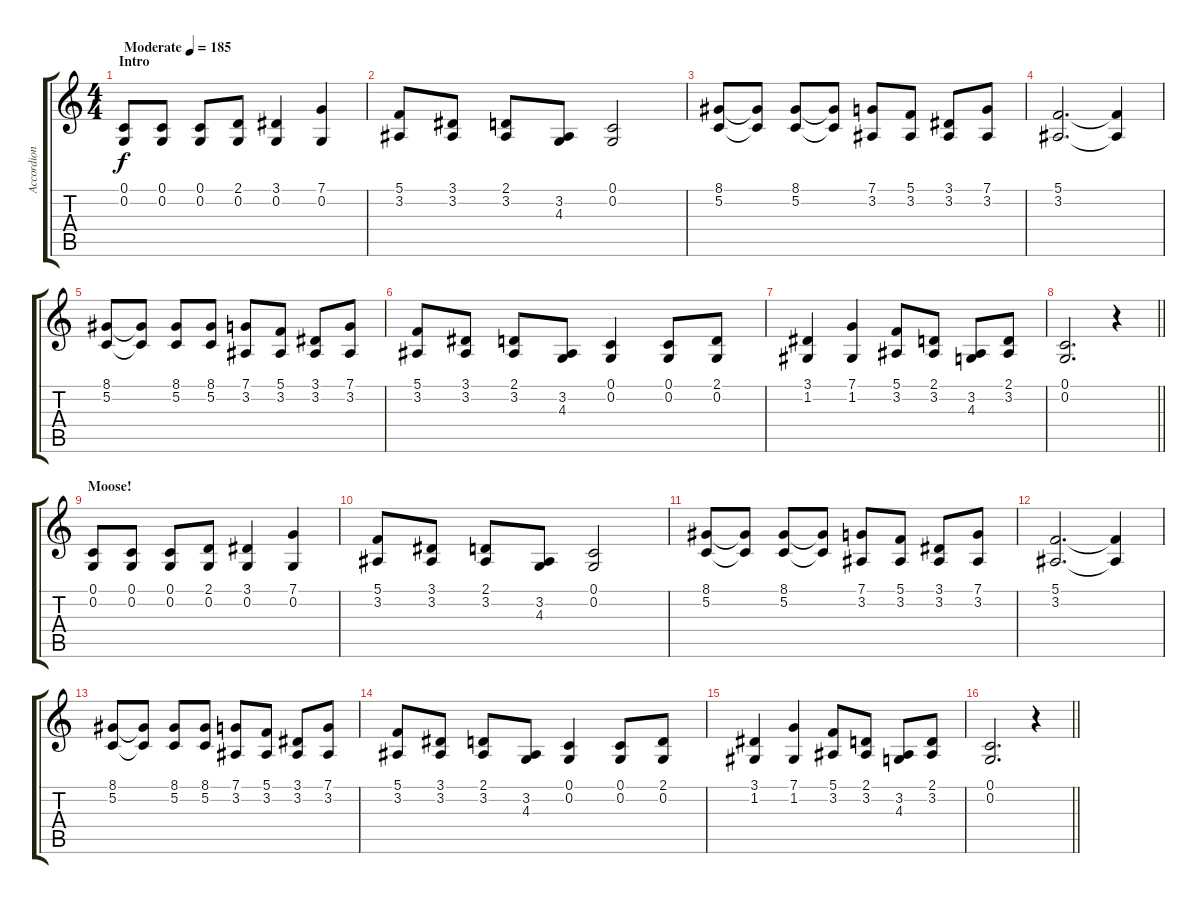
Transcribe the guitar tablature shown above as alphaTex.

\track ("Accordion" "Accordion") {instrument accordion}
\staff {score tabs}
\tuning (C4 G3 Eb3 Bb2 F2 C2) {hide}
\ts (4 4)
\section ("" "Intro")
\tempo (185 "Moderate")
\clef g2
\ks c
(0.1 0.2).8{dy f instrument accordion} (0.1 0.2).8 (0.1 0.2).8 (2.1 0.2).8 (3.1 0.2).4 (7.1 0.2).4 |
(5.1 3.2).8 (3.1 3.2).8 (2.1 3.2).8 (3.2 4.3).8 (0.1 0.2).2 |
(8.1 5.2).8 (8.1{t} 5.2{t}).8 (8.1 5.2).8 (8.1{t} 5.2{t}).8 (7.1 3.2).8 (5.1 3.2).8 (3.1 3.2).8 (7.1 3.2).8 |
(5.1 3.2).2{d} (5.1{t} 3.2{t}).4 |
(8.1 5.2).8 (8.1{t} 5.2{t}).8 (8.1 5.2).8 (8.1 5.2).8 (7.1 3.2).8 (5.1 3.2).8 (3.1 3.2).8 (7.1 3.2).8 |
(5.1 3.2).8 (3.1 3.2).8 (2.1 3.2).8 (3.2 4.3).8 (0.1 0.2).4 (0.1 0.2).8 (2.1 0.2).8 |
(3.1 1.2).4 (7.1 1.2).4 (5.1 3.2).8 (2.1 3.2).8 (3.2 4.3).8 (2.1 3.2).8 |
\barLineRight lightlight
(0.1 0.2).2{d} r.4 |
\section ("" "Moose!")
(0.1 0.2).8 (0.1 0.2).8 (0.1 0.2).8 (2.1 0.2).8 (3.1 0.2).4 (7.1 0.2).4 |
(5.1 3.2).8 (3.1 3.2).8 (2.1 3.2).8 (3.2 4.3).8 (0.1 0.2).2 |
(8.1 5.2).8 (8.1{t} 5.2{t}).8 (8.1 5.2).8 (8.1{t} 5.2{t}).8 (7.1 3.2).8 (5.1 3.2).8 (3.1 3.2).8 (7.1 3.2).8 |
(5.1 3.2).2{d} (5.1{t} 3.2{t}).4 |
(8.1 5.2).8 (8.1{t} 5.2{t}).8 (8.1 5.2).8 (8.1 5.2).8 (7.1 3.2).8 (5.1 3.2).8 (3.1 3.2).8 (7.1 3.2).8 |
(5.1 3.2).8 (3.1 3.2).8 (2.1 3.2).8 (3.2 4.3).8 (0.1 0.2).4 (0.1 0.2).8 (2.1 0.2).8 |
(3.1 1.2).4 (7.1 1.2).4 (5.1 3.2).8 (2.1 3.2).8 (3.2 4.3).8 (2.1 3.2).8 |
\barLineRight lightlight
(0.1 0.2).2{d} r.4
